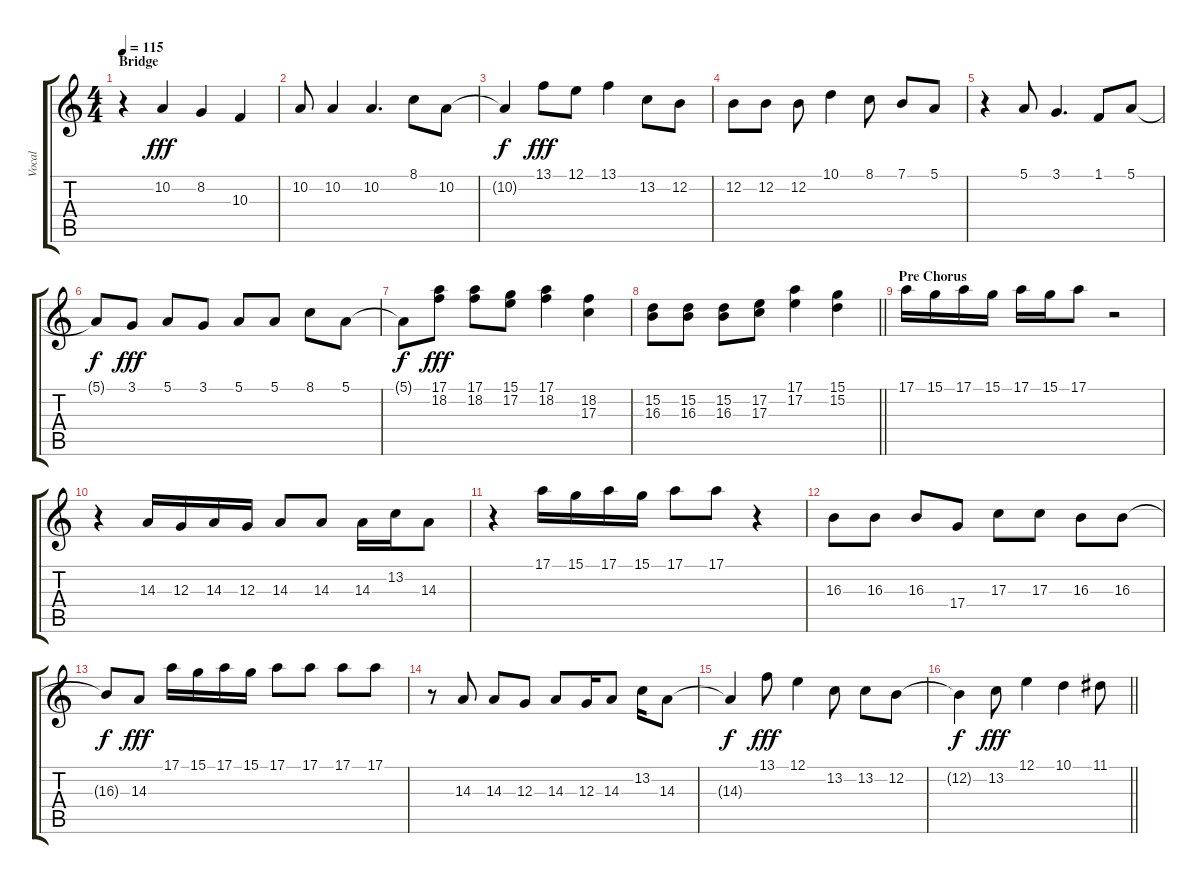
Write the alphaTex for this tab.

\track ("Vocal" "Vocal") {instrument trumpet}
\staff {score tabs}
\tuning (E4 B3 G3 D3 A2 E2) {hide}
\ts (4 4)
\section ("" "Bridge")
\tempo 115
\clef g2
\ks c
r.4{dy fff} 10.2.4 8.2.4 10.3.4 |
10.2.8 10.2.4 10.2.4{d} 8.1.8 10.2.8 |
10.2{t}.4{dy f} 13.1.8{dy fff} 12.1.8 13.1.4 13.2.8 12.2.8 |
12.2.8 12.2.8 12.2.8 10.1.4 8.1.8 7.1.8 5.1.8 |
r.4 5.1.8 3.1.4{d} 1.1.8 5.1.8 |
5.1{t}.8{dy f} 3.1.8{dy fff} 5.1.8 3.1.8 5.1.8 5.1.8 8.1.8 5.1.8 |
5.1{t}.8{dy f} (17.1 18.2).8{dy fff} (17.1 18.2).8 (15.1 17.2).8 (17.1 18.2).4 (18.2 17.3).4 |
\barLineRight lightlight
(15.2 16.3).8 (15.2 16.3).8 (15.2 16.3).8 (17.2 17.3).8 (17.1 17.2).4 (15.1 15.2).4 |
\section ("" "Pre Chorus")
17.1.16 15.1.16 17.1.16 15.1.16 17.1.16 15.1.16 17.1.8 r.2 |
r.4 14.3.16 12.3.16 14.3.16 12.3.16 14.3.8 14.3.8 14.3.16 13.2.16 14.3.8 |
r.4 17.1.16 15.1.16 17.1.16 15.1.16 17.1.8 17.1.8 r.4 |
16.3.8 16.3.8 16.3.8 17.4.8 17.3.8 17.3.8 16.3.8 16.3.8 |
16.3{t}.8{dy f} 14.3.8{dy fff} 17.1.16 15.1.16 17.1.16 15.1.16 17.1.8 17.1.8 17.1.8 17.1.8 |
r.8 14.3.8 14.3.8 12.3.8 14.3.8 12.3.16 14.3.8 13.2.16 14.3.8 |
14.3{t}.4{dy f} 13.1.8{dy fff} 12.1.4 13.2.8 13.2.8 12.2.8 |
\barLineRight lightlight
12.2{t}.4{dy f} 13.2.8{dy fff} 12.1.4 10.1.4 11.1.8
